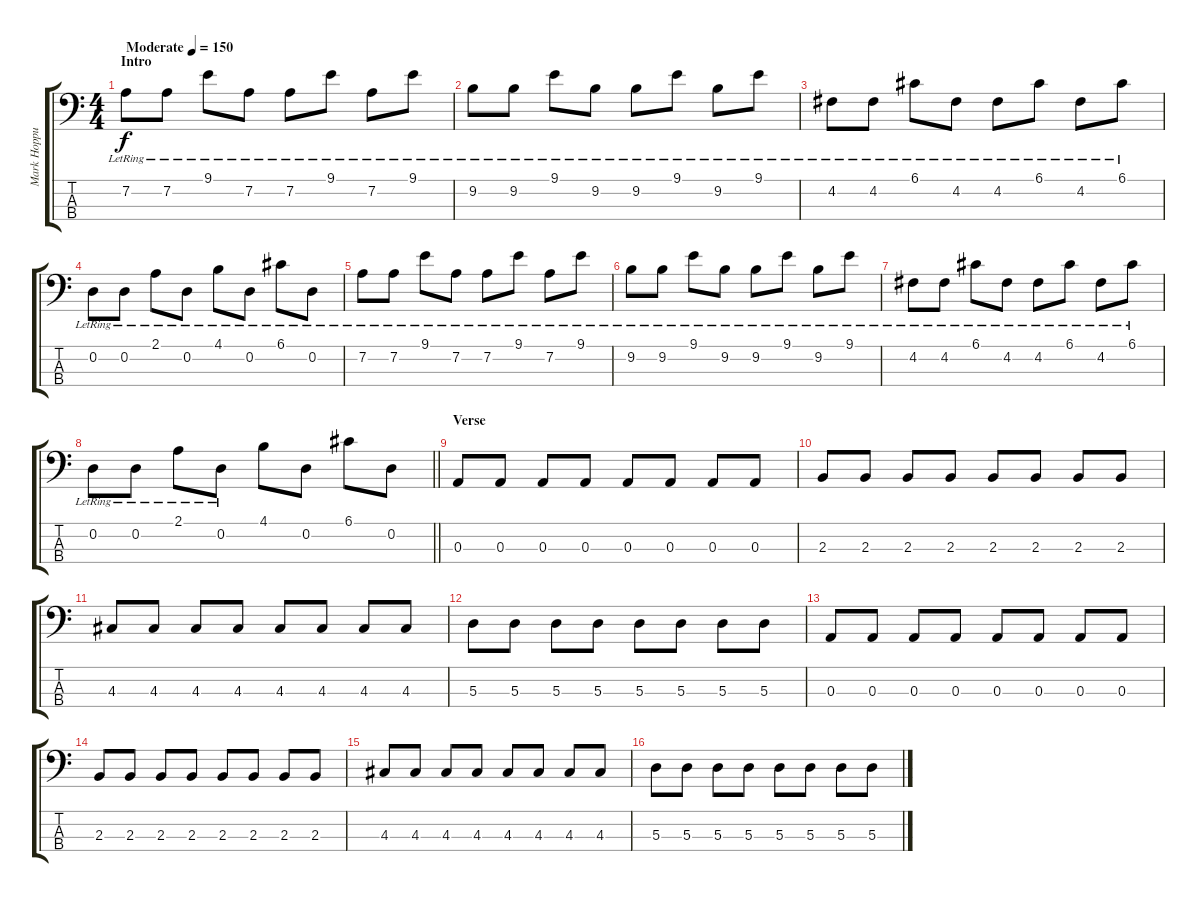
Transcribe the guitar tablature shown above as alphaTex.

\track ("Mark Hoppus - Vocals" "Mark Hoppu") {instrument electricbasspick}
\staff {score tabs}
\tuning (G2 D2 A1 E1) {hide}
\ts (4 4)
\section ("" "Intro")
\tempo (150 "Moderate")
\clef f4
\ks c
7.2{lr}.8{dy f instrument electricbasspick} 7.2{lr}.8 9.1{lr}.8 7.2{lr}.8 7.2{lr}.8 9.1{lr}.8 7.2{lr}.8 9.1{lr}.8 |
9.2{lr}.8 9.2{lr}.8 9.1{lr}.8 9.2{lr}.8 9.2{lr}.8 9.1{lr}.8 9.2{lr}.8 9.1{lr}.8 |
4.2{lr}.8 4.2{lr}.8 6.1{lr}.8 4.2{lr}.8 4.2{lr}.8 6.1{lr}.8 4.2{lr}.8 6.1{lr}.8 |
0.2{lr}.8 0.2{lr}.8 2.1{lr}.8 0.2{lr}.8 4.1{lr}.8 0.2{lr}.8 6.1{lr}.8 0.2{lr}.8 |
7.2{lr}.8 7.2{lr}.8 9.1{lr}.8 7.2{lr}.8 7.2{lr}.8 9.1{lr}.8 7.2{lr}.8 9.1{lr}.8 |
9.2{lr}.8 9.2{lr}.8 9.1{lr}.8 9.2{lr}.8 9.2{lr}.8 9.1{lr}.8 9.2{lr}.8 9.1{lr}.8 |
4.2{lr}.8 4.2{lr}.8 6.1{lr}.8 4.2{lr}.8 4.2{lr}.8 6.1{lr}.8 4.2{lr}.8 6.1{lr}.8 |
\barLineRight lightlight
0.2{lr}.8 0.2{lr}.8 2.1{lr}.8 0.2{lr}.8 4.1.8 0.2.8 6.1.8 0.2.8 |
\section ("" "Verse")
0.3.8 0.3.8 0.3.8 0.3.8 0.3.8 0.3.8 0.3.8 0.3.8 |
2.3.8 2.3.8 2.3.8 2.3.8 2.3.8 2.3.8 2.3.8 2.3.8 |
4.3.8 4.3.8 4.3.8 4.3.8 4.3.8 4.3.8 4.3.8 4.3.8 |
5.3.8 5.3.8 5.3.8 5.3.8 5.3.8 5.3.8 5.3.8 5.3.8 |
0.3.8 0.3.8 0.3.8 0.3.8 0.3.8 0.3.8 0.3.8 0.3.8 |
2.3.8 2.3.8 2.3.8 2.3.8 2.3.8 2.3.8 2.3.8 2.3.8 |
4.3.8 4.3.8 4.3.8 4.3.8 4.3.8 4.3.8 4.3.8 4.3.8 |
5.3.8 5.3.8 5.3.8 5.3.8 5.3.8 5.3.8 5.3.8 5.3.8
